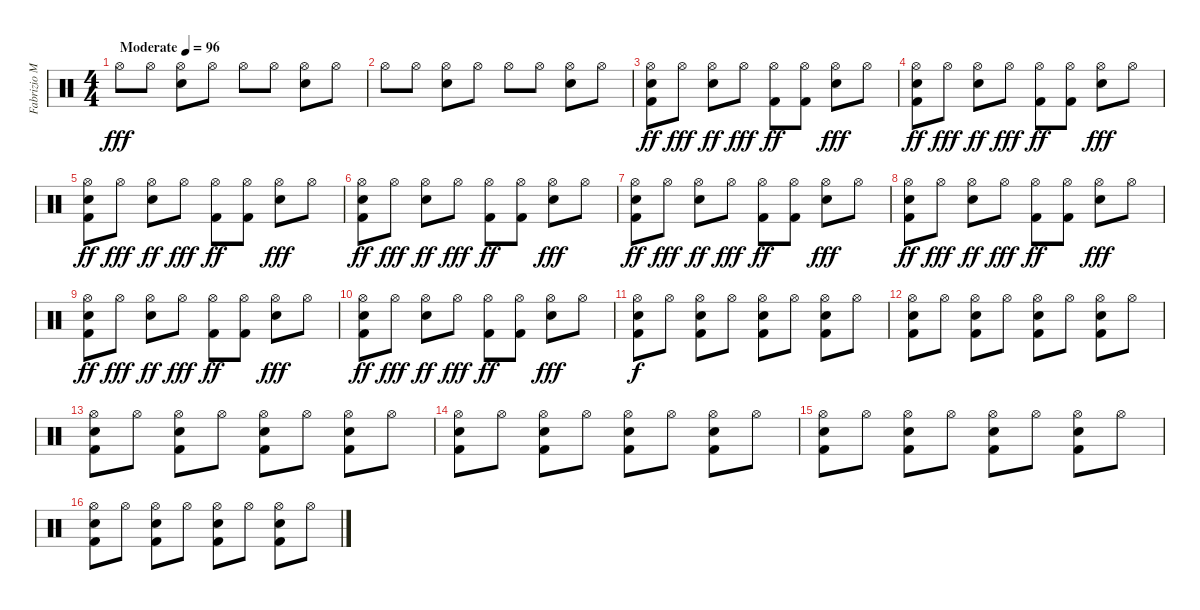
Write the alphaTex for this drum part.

\track ("Fabrizio Moretti" "Fabrizio M") {instrument percussion}
\staff {score}
\articulation defaults
\ts (4 4)
\tempo (96 "Moderate")
\clef neutral
\ks c "Hi-Hat (open)".8{dy fff} "Hi-Hat (open)".8
("Hi-Hat (open)" "Electric Snare (hit)").8 "Hi-Hat (open)".8 "Hi-Hat (open)".8 "Hi-Hat (open)".8 ("Hi-Hat (open)" "Electric Snare (hit)").8 "Hi-Hat (open)".8 |
"Hi-Hat (open)".8 "Hi-Hat (open)".8 ("Hi-Hat (open)" "Electric Snare (hit)").8 "Hi-Hat (open)".8 "Hi-Hat (open)".8 "Hi-Hat (open)".8 ("Hi-Hat (open)" "Electric Snare (hit)").8 "Hi-Hat (open)".8 |
("Hi-Hat (open)" "Kick (hit) 2" "Electric Snare (hit)").8{dy ff} "Hi-Hat (open)".8{dy fff} ("Hi-Hat (open)" "Electric Snare (hit)").8{dy ff} "Hi-Hat (open)".8{dy fff} ("Hi-Hat (open)" "Kick (hit) 2").8{dy ff} ("Hi-Hat (open)" "Kick (hit) 2").8 ("Hi-Hat (open)" "Electric Snare (hit)").8{dy fff} "Hi-Hat (open)".8 |
("Hi-Hat (open)" "Kick (hit) 2" "Electric Snare (hit)").8{dy ff} "Hi-Hat (open)".8{dy fff} ("Hi-Hat (open)" "Electric Snare (hit)").8{dy ff} "Hi-Hat (open)".8{dy fff} ("Hi-Hat (open)" "Kick (hit) 2").8{dy ff} ("Hi-Hat (open)" "Kick (hit) 2").8 ("Hi-Hat (open)" "Electric Snare (hit)").8{dy fff} "Hi-Hat (open)".8 |
("Hi-Hat (open)" "Kick (hit) 2" "Electric Snare (hit)").8{dy ff} "Hi-Hat (open)".8{dy fff} ("Hi-Hat (open)" "Electric Snare (hit)").8{dy ff} "Hi-Hat (open)".8{dy fff} ("Hi-Hat (open)" "Kick (hit) 2").8{dy ff} ("Hi-Hat (open)" "Kick (hit) 2").8 ("Hi-Hat (open)" "Electric Snare (hit)").8{dy fff} "Hi-Hat (open)".8 |
("Hi-Hat (open)" "Kick (hit) 2" "Electric Snare (hit)").8{dy ff} "Hi-Hat (open)".8{dy fff} ("Hi-Hat (open)" "Electric Snare (hit)").8{dy ff} "Hi-Hat (open)".8{dy fff} ("Hi-Hat (open)" "Kick (hit) 2").8{dy ff} ("Hi-Hat (open)" "Kick (hit) 2").8 ("Hi-Hat (open)" "Electric Snare (hit)").8{dy fff} "Hi-Hat (open)".8 |
("Hi-Hat (open)" "Kick (hit) 2" "Electric Snare (hit)").8{dy ff} "Hi-Hat (open)".8{dy fff} ("Hi-Hat (open)" "Electric Snare (hit)").8{dy ff} "Hi-Hat (open)".8{dy fff} ("Hi-Hat (open)" "Kick (hit) 2").8{dy ff} ("Hi-Hat (open)" "Kick (hit) 2").8 ("Hi-Hat (open)" "Electric Snare (hit)").8{dy fff} "Hi-Hat (open)".8 |
("Hi-Hat (open)" "Kick (hit) 2" "Electric Snare (hit)").8{dy ff} "Hi-Hat (open)".8{dy fff} ("Hi-Hat (open)" "Electric Snare (hit)").8{dy ff} "Hi-Hat (open)".8{dy fff} ("Hi-Hat (open)" "Kick (hit) 2").8{dy ff} ("Hi-Hat (open)" "Kick (hit) 2").8 ("Hi-Hat (open)" "Electric Snare (hit)").8{dy fff} "Hi-Hat (open)".8 |
("Hi-Hat (open)" "Kick (hit) 2" "Electric Snare (hit)").8{dy ff} "Hi-Hat (open)".8{dy fff} ("Hi-Hat (open)" "Electric Snare (hit)").8{dy ff} "Hi-Hat (open)".8{dy fff} ("Hi-Hat (open)" "Kick (hit) 2").8{dy ff} ("Hi-Hat (open)" "Kick (hit) 2").8 ("Hi-Hat (open)" "Electric Snare (hit)").8{dy fff} "Hi-Hat (open)".8 |
("Hi-Hat (open)" "Kick (hit) 2" "Electric Snare (hit)").8{dy ff} "Hi-Hat (open)".8{dy fff} ("Hi-Hat (open)" "Electric Snare (hit)").8{dy ff} "Hi-Hat (open)".8{dy fff} ("Hi-Hat (open)" "Kick (hit) 2").8{dy ff} ("Hi-Hat (open)" "Kick (hit) 2").8 ("Hi-Hat (open)" "Electric Snare (hit)").8{dy fff} "Hi-Hat (open)".8 |
("Hi-Hat (open)" "Electric Snare (hit)" "Kick (hit) 2").8{dy f} "Hi-Hat (open)".8 ("Hi-Hat (open)" "Electric Snare (hit)" "Kick (hit) 2").8 "Hi-Hat (open)".8 ("Hi-Hat (open)" "Electric Snare (hit)" "Kick (hit) 2").8 "Hi-Hat (open)".8 ("Hi-Hat (open)" "Electric Snare (hit)" "Kick (hit) 2").8 "Hi-Hat (open)".8 |
("Hi-Hat (open)" "Electric Snare (hit)" "Kick (hit) 2").8 "Hi-Hat (open)".8 ("Hi-Hat (open)" "Electric Snare (hit)" "Kick (hit) 2").8 "Hi-Hat (open)".8 ("Hi-Hat (open)" "Electric Snare (hit)" "Kick (hit) 2").8 "Hi-Hat (open)".8 ("Hi-Hat (open)" "Electric Snare (hit)" "Kick (hit) 2").8 "Hi-Hat (open)".8 |
("Hi-Hat (open)" "Electric Snare (hit)" "Kick (hit) 2").8 "Hi-Hat (open)".8 ("Hi-Hat (open)" "Electric Snare (hit)" "Kick (hit) 2").8 "Hi-Hat (open)".8 ("Hi-Hat (open)" "Electric Snare (hit)" "Kick (hit) 2").8 "Hi-Hat (open)".8 ("Hi-Hat (open)" "Electric Snare (hit)" "Kick (hit) 2").8 "Hi-Hat (open)".8 |
("Hi-Hat (open)" "Electric Snare (hit)" "Kick (hit) 2").8 "Hi-Hat (open)".8 ("Hi-Hat (open)" "Electric Snare (hit)" "Kick (hit) 2").8 "Hi-Hat (open)".8 ("Hi-Hat (open)" "Electric Snare (hit)" "Kick (hit) 2").8 "Hi-Hat (open)".8 ("Hi-Hat (open)" "Electric Snare (hit)" "Kick (hit) 2").8 "Hi-Hat (open)".8 |
("Hi-Hat (open)" "Electric Snare (hit)" "Kick (hit) 2").8 "Hi-Hat (open)".8 ("Hi-Hat (open)" "Electric Snare (hit)" "Kick (hit) 2").8 "Hi-Hat (open)".8 ("Hi-Hat (open)" "Electric Snare (hit)" "Kick (hit) 2").8 "Hi-Hat (open)".8 ("Hi-Hat (open)" "Electric Snare (hit)" "Kick (hit) 2").8 "Hi-Hat (open)".8 |
("Hi-Hat (open)" "Electric Snare (hit)" "Kick (hit) 2").8 "Hi-Hat (open)".8 ("Hi-Hat (open)" "Electric Snare (hit)" "Kick (hit) 2").8 "Hi-Hat (open)".8 ("Hi-Hat (open)" "Electric Snare (hit)" "Kick (hit) 2").8 "Hi-Hat (open)".8 ("Hi-Hat (open)" "Electric Snare (hit)" "Kick (hit) 2").8 "Hi-Hat (open)".8
